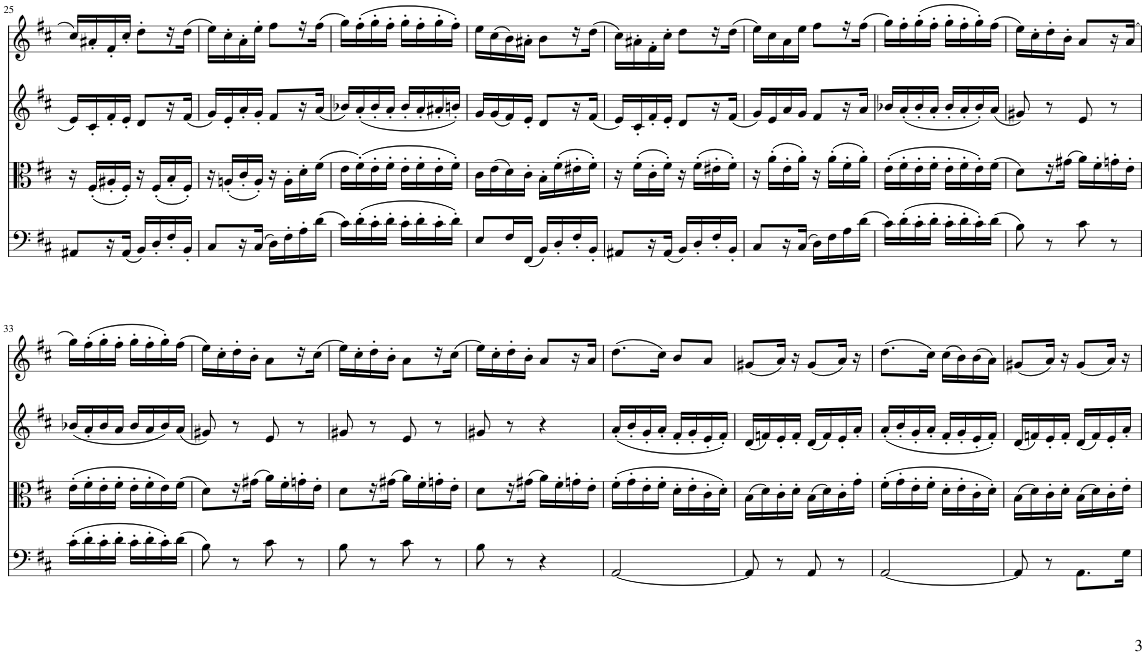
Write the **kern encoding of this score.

**kern	**kern	**kern	**kern
*part4	*part3	*part2	*part1
*staff4	*staff3	*staff2	*staff1
*I"Piano	*I"Piano	*I"Piano	*I"Piano
*I'Pno	*I'Pno	*I'Pno	*I'Pno
!!LO:PB:g=z
*clefF4	*clefC3	*clefG2	*clefG2
*k[f#c#]	*k[f#c#]	*k[f#c#]	*k[f#c#]
*M2/4	*M2/4	*M2/4	*M2/4
=25	=25	=25	=25
8AA#X/L	16r	16e/LL	16cc#/LL
.	(16F#'/LL	16c#'/	16a#X'/
16r	16A#X'/	16f#'/	16f#'/
(16AA#/JJ	16F#'/JJ)	16e'/JJ	16cc#'/JJ
16BB/LL)	16r	8d/L	8dd'\L
16D'/	(16F#'/LL	.	.
16F#'/	16B'/	16r	16r
16BB'/JJ	16F#'/JJ)	(16f#/JJ	(16dd\JJ
=26	=26	=26	=26
8C#/L	16r	16g/LL)	16ee\LL)
.	(16An'/LL	16e'/	16cc#'\
16r	16c#'/	16a'/	16a'\
(16C#/JJ	16A'/JJ)	16g'/JJ	16ee'\JJ
16D\LL)	16r	8f#/L	8ff#\L
16F#'\	16A'\LL	.	.
16A'\	16d'\	16r	16r
(16d\JJ	(16f#\JJ	(16a/JJ	(16ff#\JJ
=27	=27	=27	=27
16c#\LL)	16e\LL	16b-X/LL)	16gg\LL)
(16d'\	(16f#'\)	(16a'/	(16ff#'\
16c#'\	16e'\	16b-'/	16gg'\
16d'\JJ	16f#'\JJ	16a'/JJ	16ff#'\JJ
16c#'\LL	16e'\LL	16b-'/LL	16gg'\LL
16d'\	16f#'\	16a'/	16ff#'\
16c#'\	16e'\	16a#X'/	16gg'\
16d'\JJ)	16f#'\JJ)	16bn'/JJ)	16ff#'\JJ)
=28	=28	=28	=28
8E/L	16c#\LL	16g/LL	16ee\LL
.	(16e\	(16g/	(16cc#\
16F#/L	16d\)	16f#/)	16b\)
(16FF#/JJ	16c#'\JJ	16e'/JJ	16a#X'\JJ
16BB/LL)	16B'\LL	8d/L	8b\L
16D'/	(16f#'\	.	.
16F#'/	16e#X'\	16r	16r
16BB'/JJ	16f#'\JJ)	(16f#/JJ	(16dd\JJ
=29	=29	=29	=29
8AA#X/L	16r	16e/LL)	16cc#\LL)
.	(16f#'\LL	16c#'/	16a#X'\
16r	16c#'\	16f#'/	16f#'\
(16AA#/JJ	16f#'\JJ)	16e'/JJ	16cc#'\JJ
16BB/LL)	16r	8d/L	8dd\L
16D'/	(16f#'\LL	.	.
16F#'/	16e#X'\	16r	16r
16BB'/JJ	16f#'\JJ)	(16f#/JJ	(16dd\JJ
=30	=30	=30	=30
8C#/L	16r	16g/LL)	16ee\LL)
.	(16a'\LL	16e/	16cc#\
16r	16e'\	16a/	16a\
(16C#/JJ	16a'\JJ)	16g/JJ	16ee\JJ
16D\LL)	16r	8f#/L	8ff#\L
16F#\	(16a'\LL	.	.
16A\	16f#'\	16r	16r
(16d\JJ	16a'\JJ)	16a/JJ	(16ff#\JJ
=31	=31	=31	=31
16c#\LL)	(16e'\LL	16b-X/LL	16gg\LL)
(16d'\	16f#'\	(16a'/	16ff#'\
16c#'\	16e'\	16b-'/	(16gg'\
16d'\JJ	16f#'\JJ	16a'/JJ	16ff#'\JJ
16c#'\LL	16e'\LL	16b-'/LL	16gg'\LL
16d'\	16f#'\	16a'/	16ff#'\
16c#'\)	16e'\)	16b-'/)	16gg'\)
(16d\JJ	(16f#\JJ	(16a/JJ	(16ff#\JJ
=32	=32	=32	=32
8B\)	8d\L)	8g#X/)	16ee\LL)
.	.	.	16cc#'\
8r	16r	8r	16dd'\
.	(16g#X\JJ	.	16b'\JJ
8c#\	16a\LL)	8e/	8a/L
.	16f#'\	.	.
8r	16gn'\	8r	16r
.	16e'\JJ	.	(16a/JJ
!!LO:LB:g=z
=33	=33	=33	=33
(16c#'\LL	(16e'\LL	(16b-X/LL	16gg\LL)
16d'\	16f#'\	16a'/	(16ff#'\
16c#'\	16e'\	16b-/	16gg'\
16d'\JJ	16f#'\JJ	16a/JJ	16ff#'\JJ
16c#'\LL	16e'\LL	16b-/LL	16gg'\LL
16d'\	16f#'\	16a/	16ff#'\
16c#'\)	16e\)	16b-/)	16gg'\)
(16d\JJ	(16f#\JJ	(16a/JJ	(16ff#\JJ
=34	=34	=34	=34
8B\)	8d\L)	8g#X/)	16ee\LL)
.	.	.	16cc#'\
8r	16r	8r	16dd'\
.	(16g#X\JJ	.	16b'\JJ
8c#\	16a\LL)	8e/	8a\L
.	16f#'\	.	.
8r	16gn'\	8r	16r
.	16e'\JJ	.	(16cc#\JJ
=35	=35	=35	=35
8B\	8d\L	8g#X/	16ee\LL)
.	.	.	16cc#'\
8r	16r	8r	16dd'\
.	(16g#X\JJ	.	16b'\JJ
8c#\	16a\LL)	8e/	8a\L
.	16f#'\	.	.
8r	16gn'\	8r	16r
.	16e'\JJ	.	(16cc#\JJ
=36	=36	=36	=36
8B\	8d\L	8g#X/	16ee\LL)
.	.	.	16cc#'\
8r	16r	8r	16dd'\
.	(16g#X\JJ	.	16b'\JJ
4r	16a\LL)	4r	8a/L
.	16f#'\	.	.
.	16gn'\	.	16r
.	16e'\JJ	.	16a/JJ
=37	=37	=37	=37
[2AA/	(16f#'\LL	(16a'/LL	(8.dd\L
.	16g'\	16b'/	.
.	16e'\	16g'/	.
.	16f#'\JJ	16a'/JJ	16cc#\Jk)
.	16d'\LL	16f#'/LL	8b/L
.	16e'\	16g'/	.
.	16c#'\	16e'/	8a/J
.	16d'\JJ)	16f#'/JJ)	.
=38	=38	=38	=38
8AA/]	(16B\LL	(16d/LL	(8g#X/L
.	16d\)	16fn/)	.
8r	16c#'\	16e'/	16a/Jk)
.	16d'\JJ	16f'/JJ	16r
8AA/	(16B\LL	(16d/LL	(8g#/L
.	16d\)	16f/)	.
8r	16c#'\	16e'/	16a/Jk)
.	16g'\JJ	16a'/JJ	16r
=39	=39	=39	=39
[2AA/	(16f#'\LL	(16a'/LL	(8.dd\L
.	16g'\	16b'/	.
.	16e'\	16g'/	.
.	16f#'\JJ	16a'/JJ	16cc#\Jk)
.	16d'\LL	16f#'/LL	(16cc#\LL
.	16e'\	16g'/	16b\)
.	16c#'\	16e'/	(16b\
.	16d'\JJ)	16f#'/JJ)	16a\JJ)
=40	=40	=40	=40
8AA/]	(16B\LL	(16d/LL	(8g#X/L
.	16d\)	16fn/)	.
8r	16c#'\	16e'/	16a/Jk)
.	16d'\JJ	16f'/JJ	16r
8.AA\L	(16B\LL	(16d/LL	(8g#/L
.	16d\)	16f/)	.
.	16c#'\	16e'/	16a/Jk)
16G\Jk	16e'\JJ	16a'/JJ	16r
=	=	=	=
*-	*-	*-	*-
